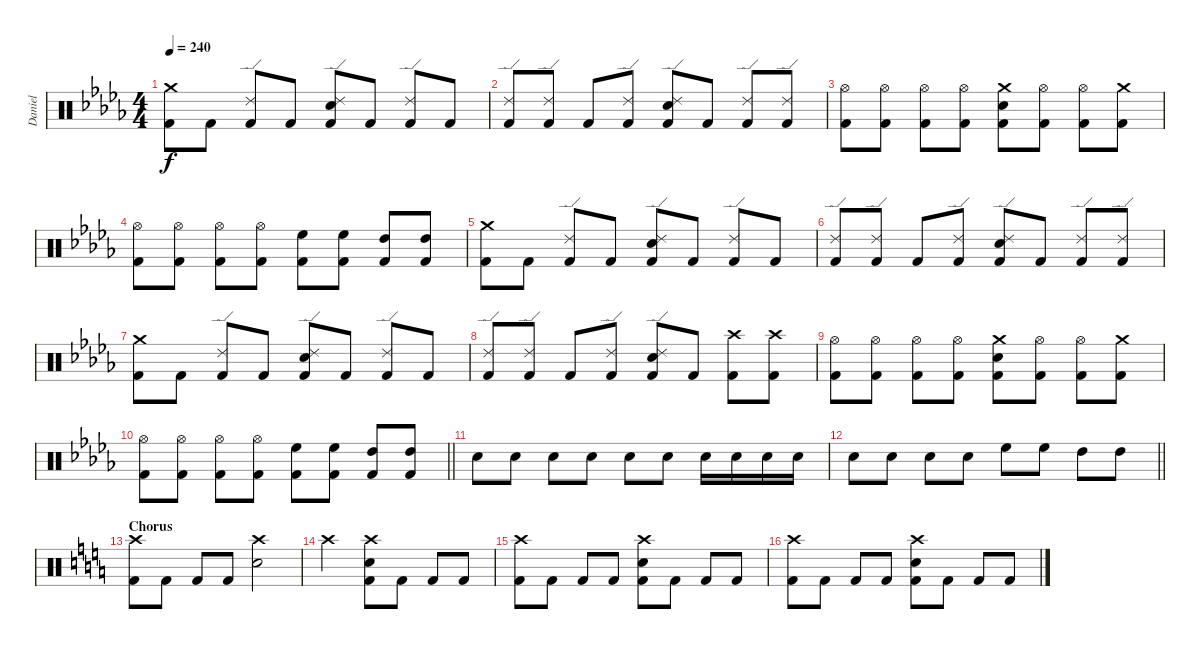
\track ("Daniel" "Daniel") {instrument percussion}
\staff {score}
\articulation defaults
\ts (4 4)
\tempo 240
\clef neutral
\ks bbminor
("Crash medium (hit)" "Kick (hit) 2").8{dy f} "Kick (hit) 2".8 ("Ride (edge) 2" "Kick (hit) 2").8 "Kick (hit) 2".8 ("Ride (edge) 2" "Snare (hit) 2" "Kick (hit) 2").8 "Kick (hit) 2".8 ("Ride (edge) 2" "Kick (hit) 2").8 "Kick (hit) 2".8 |
("Ride (edge) 2" "Kick (hit) 2").8 ("Ride (edge) 2" "Kick (hit) 2").8 "Kick (hit) 2".8 ("Ride (edge) 2" "Kick (hit) 2").8 ("Ride (edge) 2" "Snare (hit) 2" "Kick (hit) 2").8 "Kick (hit) 2".8 ("Ride (edge) 2" "Kick (hit) 2").8 ("Ride (edge) 2" "Kick (hit) 2").8 |
("Hi-Hat (open)" "Kick (hit) 2").8 ("Hi-Hat (open)" "Kick (hit) 2").8 ("Hi-Hat (open)" "Kick (hit) 2").8 ("Hi-Hat (open)" "Kick (hit) 2").8 ("Crash medium (hit)" "Snare (hit) 2" "Kick (hit) 2").8 ("Hi-Hat (open)" "Kick (hit) 2").8 ("Hi-Hat (open)" "Kick (hit) 2").8 ("Crash medium (hit)" "Kick (hit) 2").8 |
("Hi-Hat (open)" "Kick (hit) 2").8 ("Hi-Hat (open)" "Kick (hit) 2").8 ("Hi-Hat (open)" "Kick (hit) 2").8 ("Hi-Hat (open)" "Kick (hit) 2").8 ("High Floor Tom (hit)" "Kick (hit) 2").8 ("High Floor Tom (hit)" "Kick (hit) 2").8 ("High Tom (hit)" "Kick (hit) 2").8 ("High Tom (hit)" "Kick (hit) 2").8 |
("Crash medium (hit)" "Kick (hit) 2").8 "Kick (hit) 2".8 ("Ride (edge) 2" "Kick (hit) 2").8 "Kick (hit) 2".8 ("Ride (edge) 2" "Snare (hit) 2" "Kick (hit) 2").8 "Kick (hit) 2".8 ("Ride (edge) 2" "Kick (hit) 2").8 "Kick (hit) 2".8 |
("Ride (edge) 2" "Kick (hit) 2").8 ("Ride (edge) 2" "Kick (hit) 2").8 "Kick (hit) 2".8 ("Ride (edge) 2" "Kick (hit) 2").8 ("Ride (edge) 2" "Snare (hit) 2" "Kick (hit) 2").8 "Kick (hit) 2".8 ("Ride (edge) 2" "Kick (hit) 2").8 ("Ride (edge) 2" "Kick (hit) 2").8 |
("Crash medium (hit)" "Kick (hit) 2").8 "Kick (hit) 2".8 ("Ride (edge) 2" "Kick (hit) 2").8 "Kick (hit) 2".8 ("Ride (edge) 2" "Snare (hit) 2" "Kick (hit) 2").8 "Kick (hit) 2".8 ("Ride (edge) 2" "Kick (hit) 2").8 "Kick (hit) 2".8 |
("Ride (edge) 2" "Kick (hit) 2").8 ("Ride (edge) 2" "Kick (hit) 2").8 "Kick (hit) 2".8 ("Ride (edge) 2" "Kick (hit) 2").8 ("Ride (edge) 2" "Snare (hit) 2" "Kick (hit) 2").8 "Kick (hit) 2".8 ("Crash high (hit)" "Kick (hit) 2").8 ("Crash high (hit)" "Kick (hit) 2").8 |
("Hi-Hat (open)" "Kick (hit) 2").8 ("Hi-Hat (open)" "Kick (hit) 2").8 ("Hi-Hat (open)" "Kick (hit) 2").8 ("Hi-Hat (open)" "Kick (hit) 2").8 ("Crash medium (hit)" "Snare (hit) 2" "Kick (hit) 2").8 ("Hi-Hat (open)" "Kick (hit) 2").8 ("Hi-Hat (open)" "Kick (hit) 2").8 ("Crash medium (hit)" "Kick (hit) 2").8 |
\barLineRight lightlight
("Hi-Hat (open)" "Kick (hit) 2").8 ("Hi-Hat (open)" "Kick (hit) 2").8 ("Hi-Hat (open)" "Kick (hit) 2").8 ("Hi-Hat (open)" "Kick (hit) 2").8 ("High Floor Tom (hit)" "Kick (hit) 2").8 ("High Floor Tom (hit)" "Kick (hit) 2").8 ("High Tom (hit)" "Kick (hit) 2").8 ("High Tom (hit)" "Kick (hit) 2").8 |
"Snare (hit) 2".8 "Snare (hit) 2".8 "Snare (hit) 2".8 "Snare (hit) 2".8 "Snare (hit) 2".8 "Snare (hit) 2".8 "Snare (hit) 2".16 "Snare (hit) 2".16 "Snare (hit) 2".16 "Snare (hit) 2".16 |
\barLineRight lightlight "Snare (hit) 2".8 "Snare (hit) 2".8 "Snare (hit) 2".8 "Snare (hit) 2".8 "High Floor Tom (hit)".8 "High Floor Tom (hit)".8 "High Tom (hit)".8 "High Tom (hit)".8
|
\section ("" "Chorus")
\ks c
("Crash high (hit)" "Kick (hit) 2").8 "Kick (hit) 2".8 "Kick (hit) 2".8 "Kick (hit) 2".8 ("Crash high (hit)" "Snare (hit) 2").2 |
"Crash high (hit)".2 ("Crash high (hit)" "Snare (hit) 2" "Kick (hit) 2").8 "Kick (hit) 2".8 "Kick (hit) 2".8 "Kick (hit) 2".8 |
("Crash high (hit)" "Kick (hit) 2").8 "Kick (hit) 2".8 "Kick (hit) 2".8 "Kick (hit) 2".8 ("Crash high (hit)" "Snare (hit) 2" "Kick (hit) 2").8 "Kick (hit) 2".8 "Kick (hit) 2".8 "Kick (hit) 2".8 |
("Crash high (hit)" "Kick (hit) 2").8 "Kick (hit) 2".8 "Kick (hit) 2".8 "Kick (hit) 2".8 ("Crash high (hit)" "Snare (hit) 2" "Kick (hit) 2").8 "Kick (hit) 2".8 "Kick (hit) 2".8 "Kick (hit) 2".8
